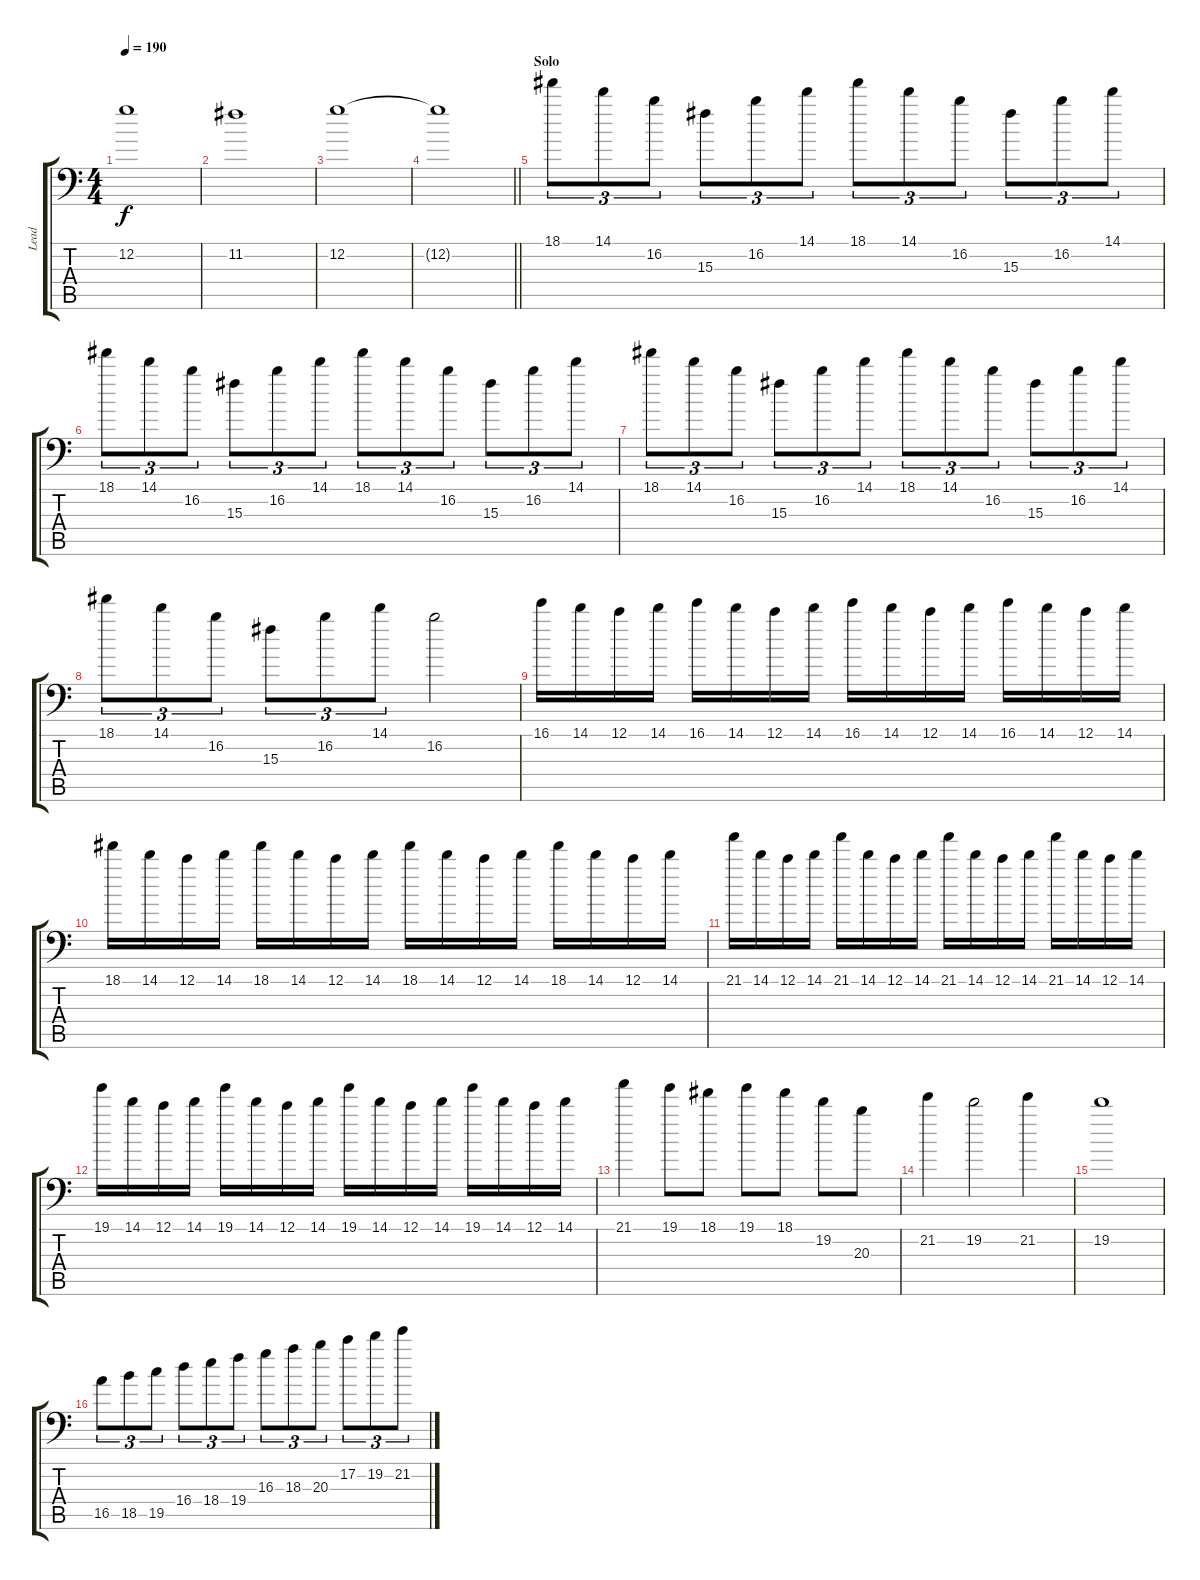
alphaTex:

\track ("Lead" "Lead") {instrument distortionguitar}
\staff {score tabs}
\tuning (C4 G3 Eb3 Bb2 F2 Bb1) {hide}
\ts (4 4)
\tempo 190
\clef f4
\ks c
12.2.1{dy f} |
11.2.1 |
12.2.1 |
\barLineRight lightlight
12.2{t}.1 |
\section ("" "Solo")
18.1.8{tu (3 2)} 14.1.8{tu (3 2)} 16.2.8{tu (3 2)} 15.3.8{tu (3 2)} 16.2.8{tu (3 2)} 14.1.8{tu (3 2)} 18.1.8{tu (3 2)} 14.1.8{tu (3 2)} 16.2.8{tu (3 2)} 15.3.8{tu (3 2)} 16.2.8{tu (3 2)} 14.1.8{tu (3 2)} |
18.1.8{tu (3 2)} 14.1.8{tu (3 2)} 16.2.8{tu (3 2)} 15.3.8{tu (3 2)} 16.2.8{tu (3 2)} 14.1.8{tu (3 2)} 18.1.8{tu (3 2)} 14.1.8{tu (3 2)} 16.2.8{tu (3 2)} 15.3.8{tu (3 2)} 16.2.8{tu (3 2)} 14.1.8{tu (3 2)} |
18.1.8{tu (3 2)} 14.1.8{tu (3 2)} 16.2.8{tu (3 2)} 15.3.8{tu (3 2)} 16.2.8{tu (3 2)} 14.1.8{tu (3 2)} 18.1.8{tu (3 2)} 14.1.8{tu (3 2)} 16.2.8{tu (3 2)} 15.3.8{tu (3 2)} 16.2.8{tu (3 2)} 14.1.8{tu (3 2)} |
18.1.8{tu (3 2)} 14.1.8{tu (3 2)} 16.2.8{tu (3 2)} 15.3.8{tu (3 2)} 16.2.8{tu (3 2)} 14.1.8{tu (3 2)} 16.2.2 |
16.1.16 14.1.16 12.1.16 14.1.16 16.1.16 14.1.16 12.1.16 14.1.16 16.1.16 14.1.16 12.1.16 14.1.16 16.1.16 14.1.16 12.1.16 14.1.16 |
18.1.16 14.1.16 12.1.16 14.1.16 18.1.16 14.1.16 12.1.16 14.1.16 18.1.16 14.1.16 12.1.16 14.1.16 18.1.16 14.1.16 12.1.16 14.1.16 |
21.1.16 14.1.16 12.1.16 14.1.16 21.1.16 14.1.16 12.1.16 14.1.16 21.1.16 14.1.16 12.1.16 14.1.16 21.1.16 14.1.16 12.1.16 14.1.16 |
19.1.16 14.1.16 12.1.16 14.1.16 19.1.16 14.1.16 12.1.16 14.1.16 19.1.16 14.1.16 12.1.16 14.1.16 19.1.16 14.1.16 12.1.16 14.1.16 |
21.1.4 19.1.8 18.1.8 19.1.8 18.1.8 19.2.8 20.3.8 |
21.2.4 19.2.2 21.2.4 |
19.2.1 |
16.5.8{tu (3 2)} 18.5.8{tu (3 2)} 19.5.8{tu (3 2)} 16.4.8{tu (3 2)} 18.4.8{tu (3 2)} 19.4.8{tu (3 2)} 16.3.8{tu (3 2)} 18.3.8{tu (3 2)} 20.3.8{tu (3 2)} 17.2.8{tu (3 2)} 19.2.8{tu (3 2)} 21.2.8{tu (3 2)}
